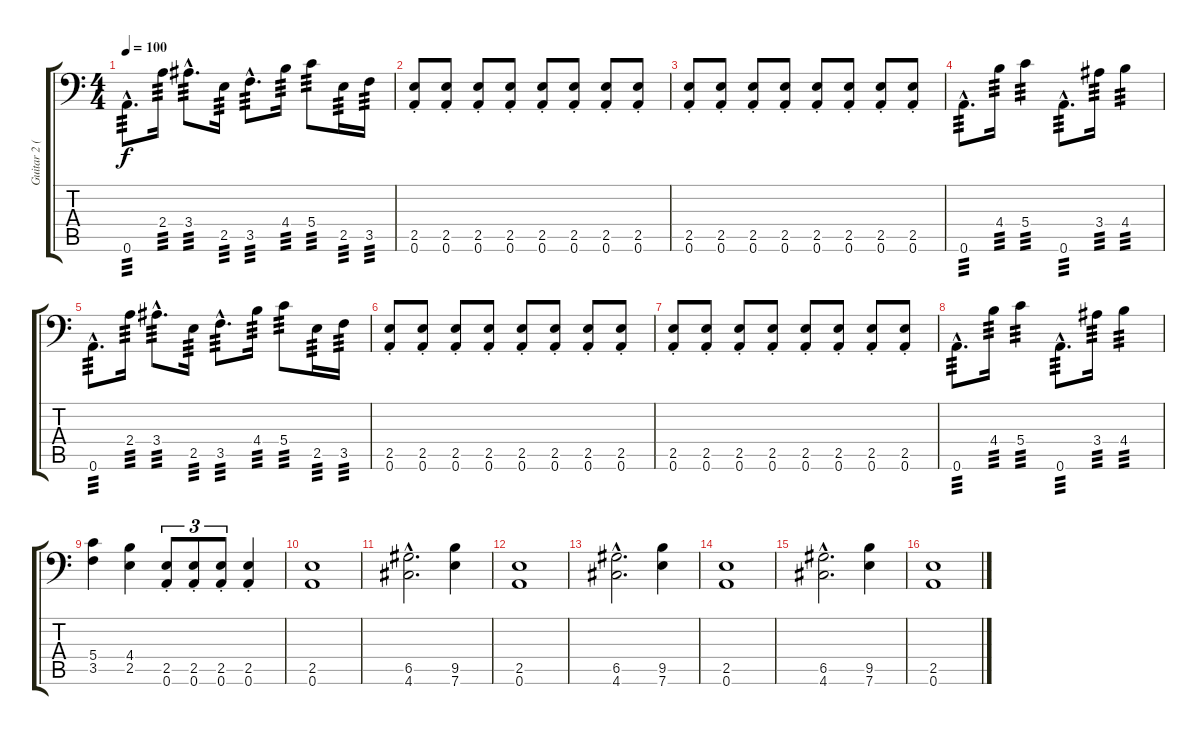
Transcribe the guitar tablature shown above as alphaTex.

\track ("Guitar 2 (Main)" "Guitar 2 (") {instrument distortionguitar}
\staff {score tabs}
\tuning (A3 E3 C3 G2 D2 A1) {hide}
\ts (4 4)
\tempo 100
\clef f4
\ks c
0.6{hac}.8{d tp 3 dy f} 2.4.16{tp 3} 3.4{hac}.8{d tp 3} 2.5.16{tp 3} 3.5{hac}.8{d tp 3} 4.4.16{tp 3} 5.4.8{tp 3} 2.5.16{tp 3} 3.5.16{tp 3} |
(2.5{st} 0.6{st}).8 (2.5{st} 0.6{st}).8 (2.5{st} 0.6{st}).8 (2.5{st} 0.6{st}).8 (2.5{st} 0.6{st}).8 (2.5{st} 0.6{st}).8 (2.5{st} 0.6{st}).8 (2.5{st} 0.6{st}).8 |
(2.5{st} 0.6{st}).8 (2.5{st} 0.6{st}).8 (2.5{st} 0.6{st}).8 (2.5{st} 0.6{st}).8 (2.5{st} 0.6{st}).8 (2.5{st} 0.6{st}).8 (2.5{st} 0.6{st}).8 (2.5{st} 0.6{st}).8 |
0.6{hac}.8{d tp 3} 4.4.16{tp 3} 5.4.4{tp 3} 0.6{hac}.8{d tp 3} 3.4.16{tp 3} 4.4.4{tp 3} |
0.6{hac}.8{d tp 3} 2.4.16{tp 3} 3.4{hac}.8{d tp 3} 2.5.16{tp 3} 3.5{hac}.8{d tp 3} 4.4.16{tp 3} 5.4.8{tp 3} 2.5.16{tp 3} 3.5.16{tp 3} |
(2.5{st} 0.6{st}).8 (2.5{st} 0.6{st}).8 (2.5{st} 0.6{st}).8 (2.5{st} 0.6{st}).8 (2.5{st} 0.6{st}).8 (2.5{st} 0.6{st}).8 (2.5{st} 0.6{st}).8 (2.5{st} 0.6{st}).8 |
(2.5{st} 0.6{st}).8 (2.5{st} 0.6{st}).8 (2.5{st} 0.6{st}).8 (2.5{st} 0.6{st}).8 (2.5{st} 0.6{st}).8 (2.5{st} 0.6{st}).8 (2.5{st} 0.6{st}).8 (2.5{st} 0.6{st}).8 |
0.6{hac}.8{d tp 3} 4.4.16{tp 3} 5.4.4{tp 3} 0.6{hac}.8{d tp 3} 3.4.16{tp 3} 4.4.4{tp 3} |
(5.4 3.5).4 (4.4 2.5).4 (2.5{st} 0.6{st}).8{tu (3 2)} (2.5{st} 0.6{st}).8{tu (3 2)} (2.5{st} 0.6{st}).8{tu (3 2)} (2.5{st} 0.6{st}).4 |
(2.5 0.6).1 |
(6.5{hac} 4.6{hac}).2{d} (9.5 7.6).4 |
(2.5 0.6).1 |
(6.5{hac} 4.6{hac}).2{d} (9.5 7.6).4 |
(2.5 0.6).1 |
(6.5{hac} 4.6{hac}).2{d} (9.5 7.6).4 |
(2.5 0.6).1
